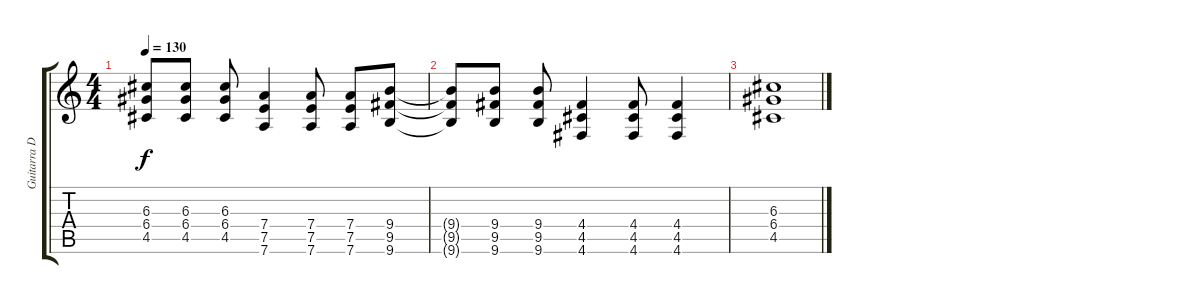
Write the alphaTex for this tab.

\track ("Guitarra Distorsión 2" "Guitarra D") {instrument distortionguitar}
\staff {score tabs}
\tuning (E4 B3 G3 D3 A2 D2) {hide}
\ts (4 4)
\tempo 130
\clef g2
\ks c
(6.3 6.4 4.5).8{dy f} (6.3 6.4 4.5).8 (6.3 6.4 4.5).8 (7.4 7.5 7.6).4 (7.4 7.5 7.6).8 (7.4 7.5 7.6).8 (9.4 9.5 9.6).8 |
(9.4{t} 9.5{t} 9.6{t}).8 (9.4 9.5 9.6).8 (9.4 9.5 9.6).8 (4.4 4.5 4.6).4 (4.4 4.5 4.6).8 (4.4 4.5 4.6).4 |
(6.3 6.4 4.5).1
